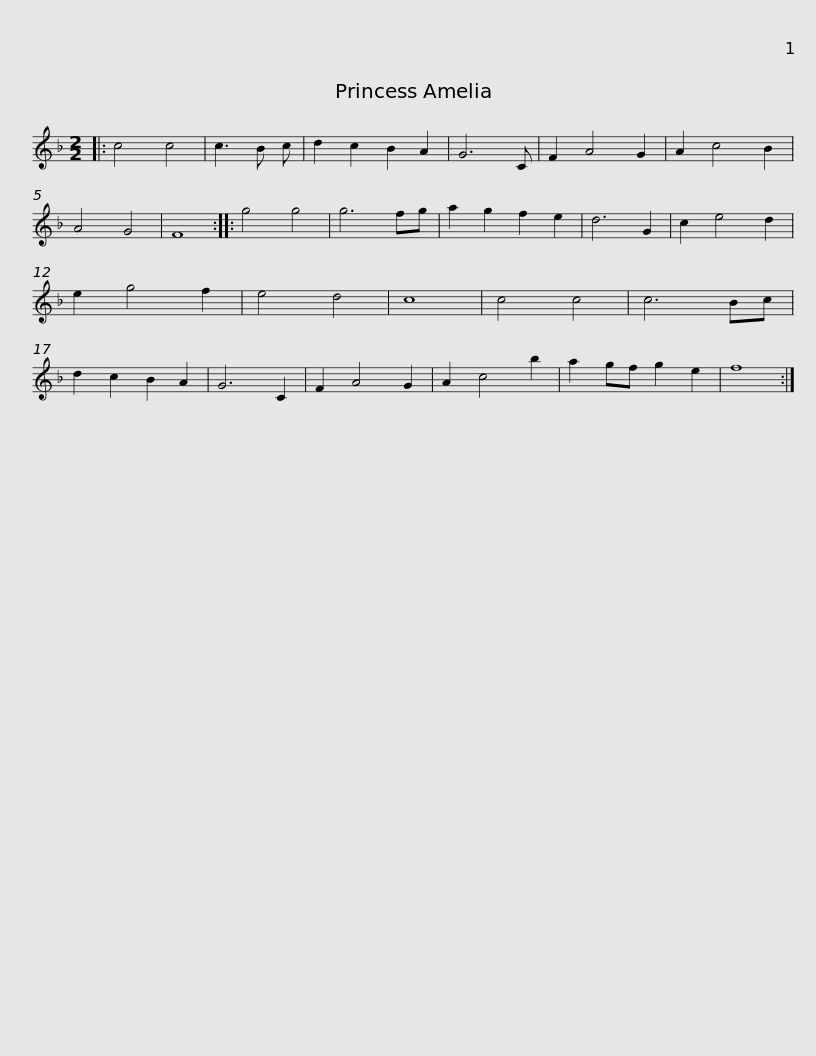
X:1
L:1/8
M:2/2
I:linebreak $
K:F
V:1 treble
V:1
|: c4 c4 | c3 B c | d2 c2 B2 A2 | G6 C | F2 A4 G2 | %5
 A2 c4 B2 | A4 G4 | F8 :: g4 g4 | g6 fg | %10
 a2 g2 f2 e2 | d6 G2 |$ c2 e4 d2 | e2 g4 f2 | e4 d4 | %15
 c8 | c4 c4 | c6 Bc | d2 c2 B2 A2 | G6 C2 | %20
 F2 A4 G2 | A2 c4 b2 | a2 gf g2 e2 | f8 :| %24
